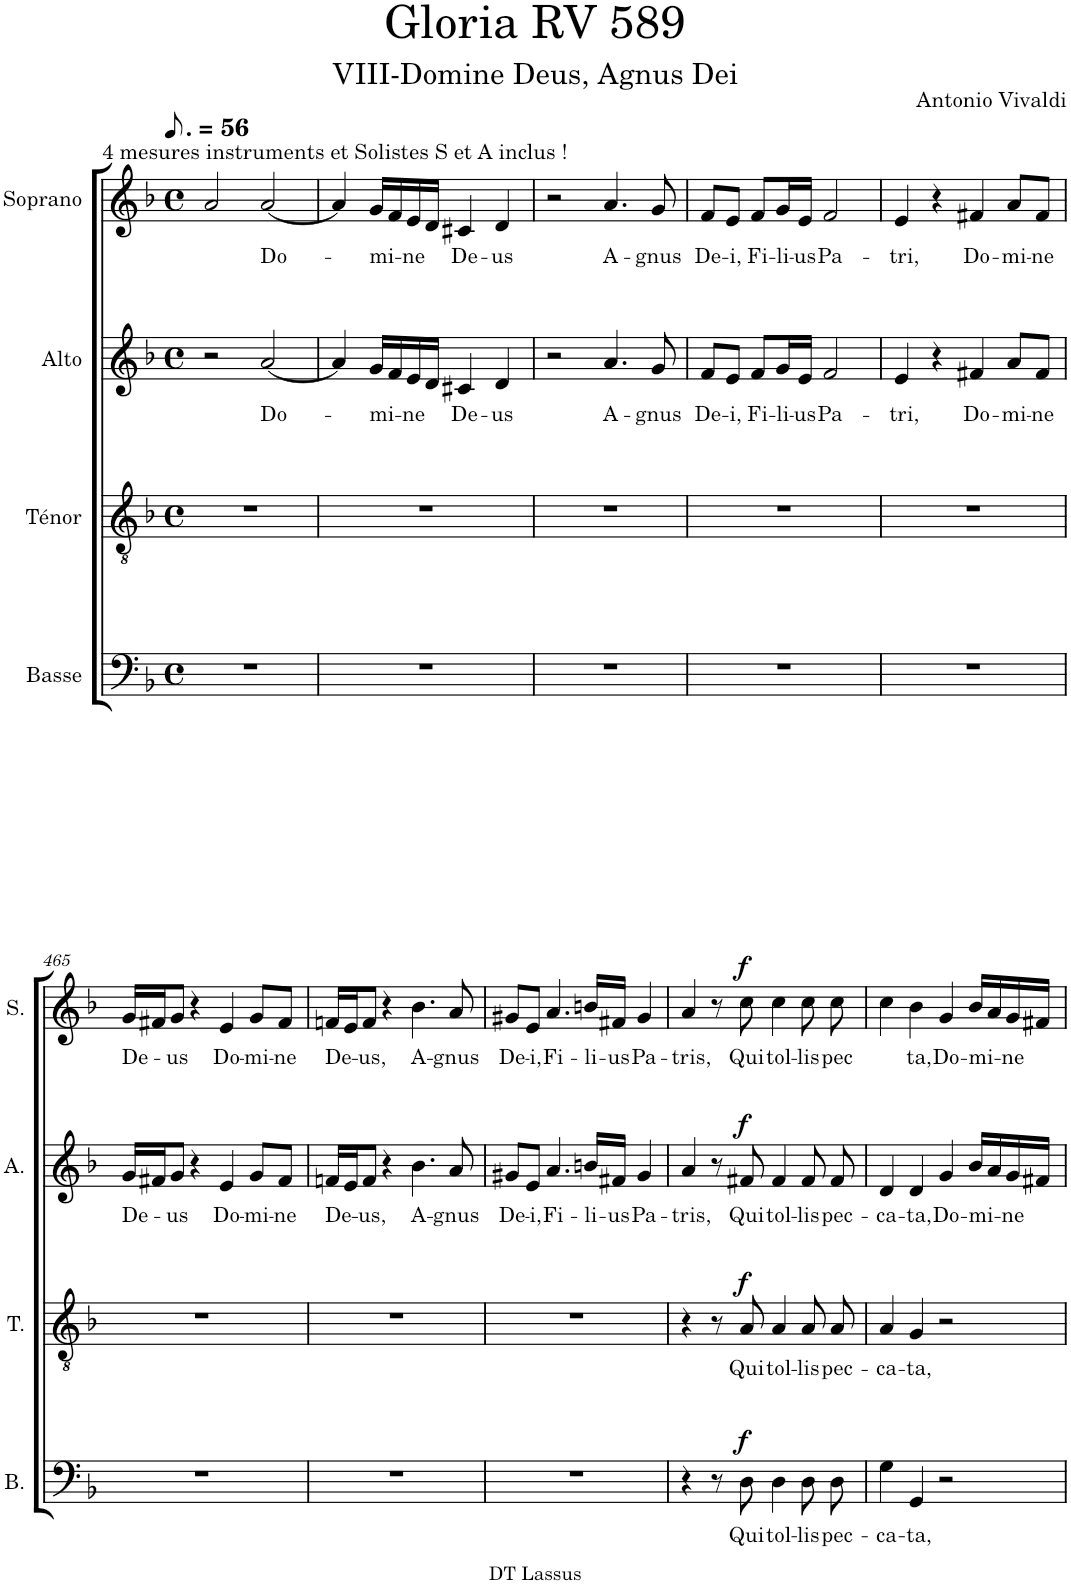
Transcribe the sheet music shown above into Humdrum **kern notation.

**kern	**text	**dynam	**kern	**text	**dynam	**kern	**text	**dynam	**kern	**text	**dynam
*part4	*part4	*part4	*part3	*part3	*part3	*part2	*part2	*part2	*part1	*part1	*part1
*staff4	*staff4	*staff4	*staff3	*staff3	*staff3	*staff2	*staff2	*staff2	*staff1	*staff1	*staff1
*I"Basse	*	*	*I"Ténor	*	*	*I"Alto	*	*	*I"Soprano	*	*
*I'B.	*	*	*I'T.	*	*	*I'A.	*	*	*I'S.	*	*
*clefF4	*	*	*clefGv2	*	*	*clefG2	*	*	*clefG2	*	*
*k[b-]	*	*	*k[b-]	*	*	*k[b-]	*	*	*k[b-]	*	*
*M4/4	*	*	*M4/4	*	*	*M4/4	*	*	*M4/4	*	*
*met(c)	*	*	*met(c)	*	*	*met(c)	*	*	*met(c)	*	*
*MM42	*	*	*MM42	*	*	*MM42	*	*	*MM42	*	*
=460	=460	=460	=460	=460	=460	=460	=460	=460	=460	=460	=460
!	!	!	!	!	!	!	!	!	!LO:TX:a:t=4 mesures instruments et Solistes S et A inclus !	!	!
1r	.	.	1r	.	.	2r	.	.	2a/	.	.
!	!	!	!	!	!	!	!LO:LY:b	!	!	!LO:LY:b	!
.	.	.	.	.	.	[2a/	Do-	.	[2a/	Do-	.
=461	=461	=461	=461	=461	=461	=461	=461	=461	=461	=461	=461
1r	.	.	1r	.	.	4a/]	.	.	4a/]	.	.
!	!	!	!	!	!	!	!LO:LY:b	!	!	!LO:LY:b	!
.	.	.	.	.	.	16g/LL	-mi-	.	16g/LL	-mi-	.
.	.	.	.	.	.	16f/	.	.	16f/	.	.
!	!	!	!	!	!	!	!LO:LY:b	!	!	!LO:LY:b	!
.	.	.	.	.	.	16e/	-ne	.	16e/	-ne	.
.	.	.	.	.	.	16d/JJ	.	.	16d/JJ	.	.
!	!	!	!	!	!	!	!LO:LY:b	!	!	!LO:LY:b	!
.	.	.	.	.	.	4c#X/	De-	.	4c#X/	De-	.
!	!	!	!	!	!	!	!LO:LY:b	!	!	!LO:LY:b	!
.	.	.	.	.	.	4d/	-us	.	4d/	-us	.
=462	=462	=462	=462	=462	=462	=462	=462	=462	=462	=462	=462
1r	.	.	1r	.	.	2r	.	.	2r	.	.
!	!	!	!	!	!	!	!LO:LY:b	!	!	!LO:LY:b	!
.	.	.	.	.	.	4.a/	A-	.	4.a/	A-	.
!	!	!	!	!	!	!	!LO:LY:b	!	!	!LO:LY:b	!
.	.	.	.	.	.	8g/	-gnus	.	8g/	-gnus	.
=463	=463	=463	=463	=463	=463	=463	=463	=463	=463	=463	=463
!	!	!	!	!	!	!	!LO:LY:b	!	!	!LO:LY:b	!
1r	.	.	1r	.	.	8f/L	De-	.	8f/L	De-	.
!	!	!	!	!	!	!	!LO:LY:b	!	!	!LO:LY:b	!
.	.	.	.	.	.	8e/J	-i,	.	8e/J	-i,	.
!	!	!	!	!	!	!	!LO:LY:b	!	!	!LO:LY:b	!
.	.	.	.	.	.	8f/L	Fi-	.	8f/L	Fi-	.
!	!	!	!	!	!	!	!LO:LY:b	!	!	!LO:LY:b	!
.	.	.	.	.	.	16g/L	-li-	.	16g/L	-li-	.
!	!	!	!	!	!	!	!LO:LY:b	!	!	!LO:LY:b	!
.	.	.	.	.	.	16e/JJ	-us	.	16e/JJ	-us	.
!	!	!	!	!	!	!	!LO:LY:b	!	!	!LO:LY:b	!
.	.	.	.	.	.	2f/	Pa-	.	2f/	Pa-	.
=464	=464	=464	=464	=464	=464	=464	=464	=464	=464	=464	=464
!	!	!	!	!	!	!	!LO:LY:b	!	!	!LO:LY:b	!
1r	.	.	1r	.	.	4e/	-tri,	.	4e/	-tri,	.
.	.	.	.	.	.	4r	.	.	4r	.	.
!	!	!	!	!	!	!	!LO:LY:b	!	!	!LO:LY:b	!
.	.	.	.	.	.	4f#X/	Do-	.	4f#X/	Do-	.
!	!	!	!	!	!	!	!LO:LY:b	!	!	!LO:LY:b	!
.	.	.	.	.	.	8a/L	-mi-	.	8a/L	-mi-	.
!	!	!	!	!	!	!	!LO:LY:b	!	!	!LO:LY:b	!
.	.	.	.	.	.	8f#/J	-ne	.	8f#/J	-ne	.
!!LO:LB:g=z
=465	=465	=465	=465	=465	=465	=465	=465	=465	=465	=465	=465
!	!	!	!	!	!	!	!LO:LY:b	!	!	!LO:LY:b	!
1r	.	.	1r	.	.	16g/LL	De-	.	16g/LL	De-	.
.	.	.	.	.	.	16f#X/J	.	.	16f#X/J	.	.
!	!	!	!	!	!	!	!LO:LY:b	!	!	!LO:LY:b	!
.	.	.	.	.	.	8g/J	-us	.	8g/J	-us	.
.	.	.	.	.	.	4r	.	.	4r	.	.
!	!	!	!	!	!	!	!LO:LY:b	!	!	!LO:LY:b	!
.	.	.	.	.	.	4e/	Do-	.	4e/	Do-	.
!	!	!	!	!	!	!	!LO:LY:b	!	!	!LO:LY:b	!
.	.	.	.	.	.	8g/L	-mi-	.	8g/L	-mi-	.
!	!	!	!	!	!	!	!LO:LY:b	!	!	!LO:LY:b	!
.	.	.	.	.	.	8f#/J	-ne	.	8f#/J	-ne	.
=466	=466	=466	=466	=466	=466	=466	=466	=466	=466	=466	=466
!	!	!	!	!	!	!	!LO:LY:b	!	!	!LO:LY:b	!
1r	.	.	1r	.	.	16fn/LL	De-	.	16fn/LL	De-	.
.	.	.	.	.	.	16e/J	.	.	16e/J	.	.
!	!	!	!	!	!	!	!LO:LY:b	!	!	!LO:LY:b	!
.	.	.	.	.	.	8f/J	-us,	.	8f/J	-us,	.
.	.	.	.	.	.	4r	.	.	4r	.	.
!	!	!	!	!	!	!	!LO:LY:b	!	!	!LO:LY:b	!
.	.	.	.	.	.	4.b-\	A-	.	4.b-\	A-	.
!	!	!	!	!	!	!	!LO:LY:b	!	!	!LO:LY:b	!
.	.	.	.	.	.	8a/	-gnus	.	8a/	-gnus	.
=467	=467	=467	=467	=467	=467	=467	=467	=467	=467	=467	=467
!	!	!	!	!	!	!	!LO:LY:b	!	!	!LO:LY:b	!
1r	.	.	1r	.	.	8g#X/L	De-	.	8g#X/L	De-	.
!	!	!	!	!	!	!	!LO:LY:b	!	!	!LO:LY:b	!
.	.	.	.	.	.	8e/J	-i,	.	8e/J	-i,	.
!	!	!	!	!	!	!	!LO:LY:b	!	!	!LO:LY:b	!
.	.	.	.	.	.	4.a/	Fi-	.	4.a/	Fi-	.
!	!	!	!	!	!	!	!LO:LY:b	!	!	!LO:LY:b	!
.	.	.	.	.	.	16bn/LL	-li-	.	16bn/LL	-li-	.
!	!	!	!	!	!	!	!LO:LY:b	!	!	!LO:LY:b	!
.	.	.	.	.	.	16f#X/JJ	-us	.	16f#X/JJ	-us	.
!	!	!	!	!	!	!	!LO:LY:b	!	!	!LO:LY:b	!
.	.	.	.	.	.	4g#/	Pa-	.	4g#/	Pa-	.
=468	=468	=468	=468	=468	=468	=468	=468	=468	=468	=468	=468
!	!	!	!	!	!	!	!LO:LY:b	!	!	!LO:LY:b	!
4r	.	.	4r	.	.	4a/	-tris,	.	4a/	-tris,	.
8r	.	.	8r	.	.	8r	.	.	8r	.	.
!	!LO:LY:b	!LO:DY:a	!	!LO:LY:b	!LO:DY:a	!	!LO:LY:b	!LO:DY:a	!	!LO:LY:b	!LO:DY:a
8D\	Qui	f	8A/	Qui	f	8f#X/	Qui	f	8cc\	Qui	f
!	!LO:LY:b	!	!	!LO:LY:b	!	!	!LO:LY:b	!	!	!LO:LY:b	!
4D\	tol-	.	4A/	tol-	.	4f#/	tol-	.	4cc\	tol-	.
!	!LO:LY:b	!	!	!LO:LY:b	!	!	!LO:LY:b	!	!	!LO:LY:b	!
8D\L	-lis	.	8A/L	-lis	.	8f#/	-lis	.	8cc\	-lis	.
!	!LO:LY:b	!	!	!LO:LY:b	!	!	!LO:LY:b	!	!	!LO:LY:b	!
8D\J	pec-	.	8A/J	pec-	.	8f#/	pec-	.	8cc\	pec	.
=469	=469	=469	=469	=469	=469	=469	=469	=469	=469	=469	=469
!	!LO:LY:b	!	!	!LO:LY:b	!	!	!LO:LY:b	!	!	!	!
4G\	-ca-	.	4A/	-ca-	.	4d/	-ca-	.	4cc\	.	.
!	!LO:LY:b	!	!	!LO:LY:b	!	!	!LO:LY:b	!	!	!LO:LY:b	!
4GG/	-ta,	.	4G/	-ta,	.	4d/	-ta,	.	4b-\	-ta,	.
!	!	!	!	!	!	!	!LO:LY:b	!	!	!LO:LY:b	!
2r	.	.	2r	.	.	4g/	Do-	.	4g/	Do-	.
!	!	!	!	!	!	!	!LO:LY:b	!	!	!LO:LY:b	!
.	.	.	.	.	.	16b-/LL	-mi-	.	16b-/LL	-mi-	.
.	.	.	.	.	.	16a/	.	.	16a/	.	.
!	!	!	!	!	!	!	!LO:LY:b	!	!	!LO:LY:b	!
.	.	.	.	.	.	16g/	-ne	.	16g/	-ne	.
.	.	.	.	.	.	16f#X/JJ	.	.	16f#X/JJ	.	.
=	=	=	=	=	=	=	=	=	=	=	=
*-	*-	*-	*-	*-	*-	*-	*-	*-	*-	*-	*-
